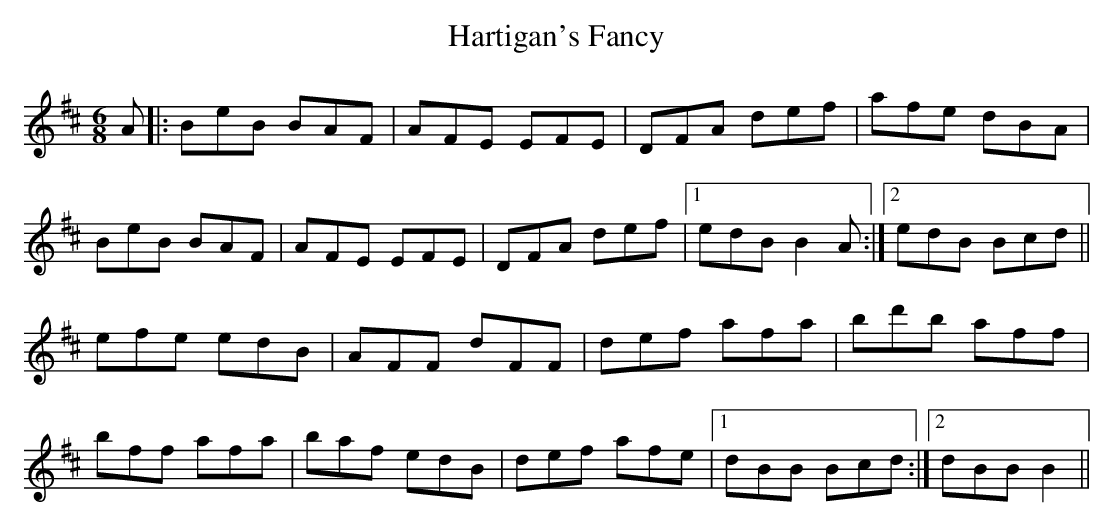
X:1
T:Hartigan's Fancy
M:6/8
L:1/8
K:Bm
A|:BeB BAF|AFE EFE|DFA def|afe dBA|
BeB BAF|AFE EFE|DFA def|1 edB B2 A:|2 edB Bcd||
efe edB|AFF dFF|def afa|bd'b aff|
bff afa|baf edB|def afe|1 dBB Bcd:|2 dBB B2||
